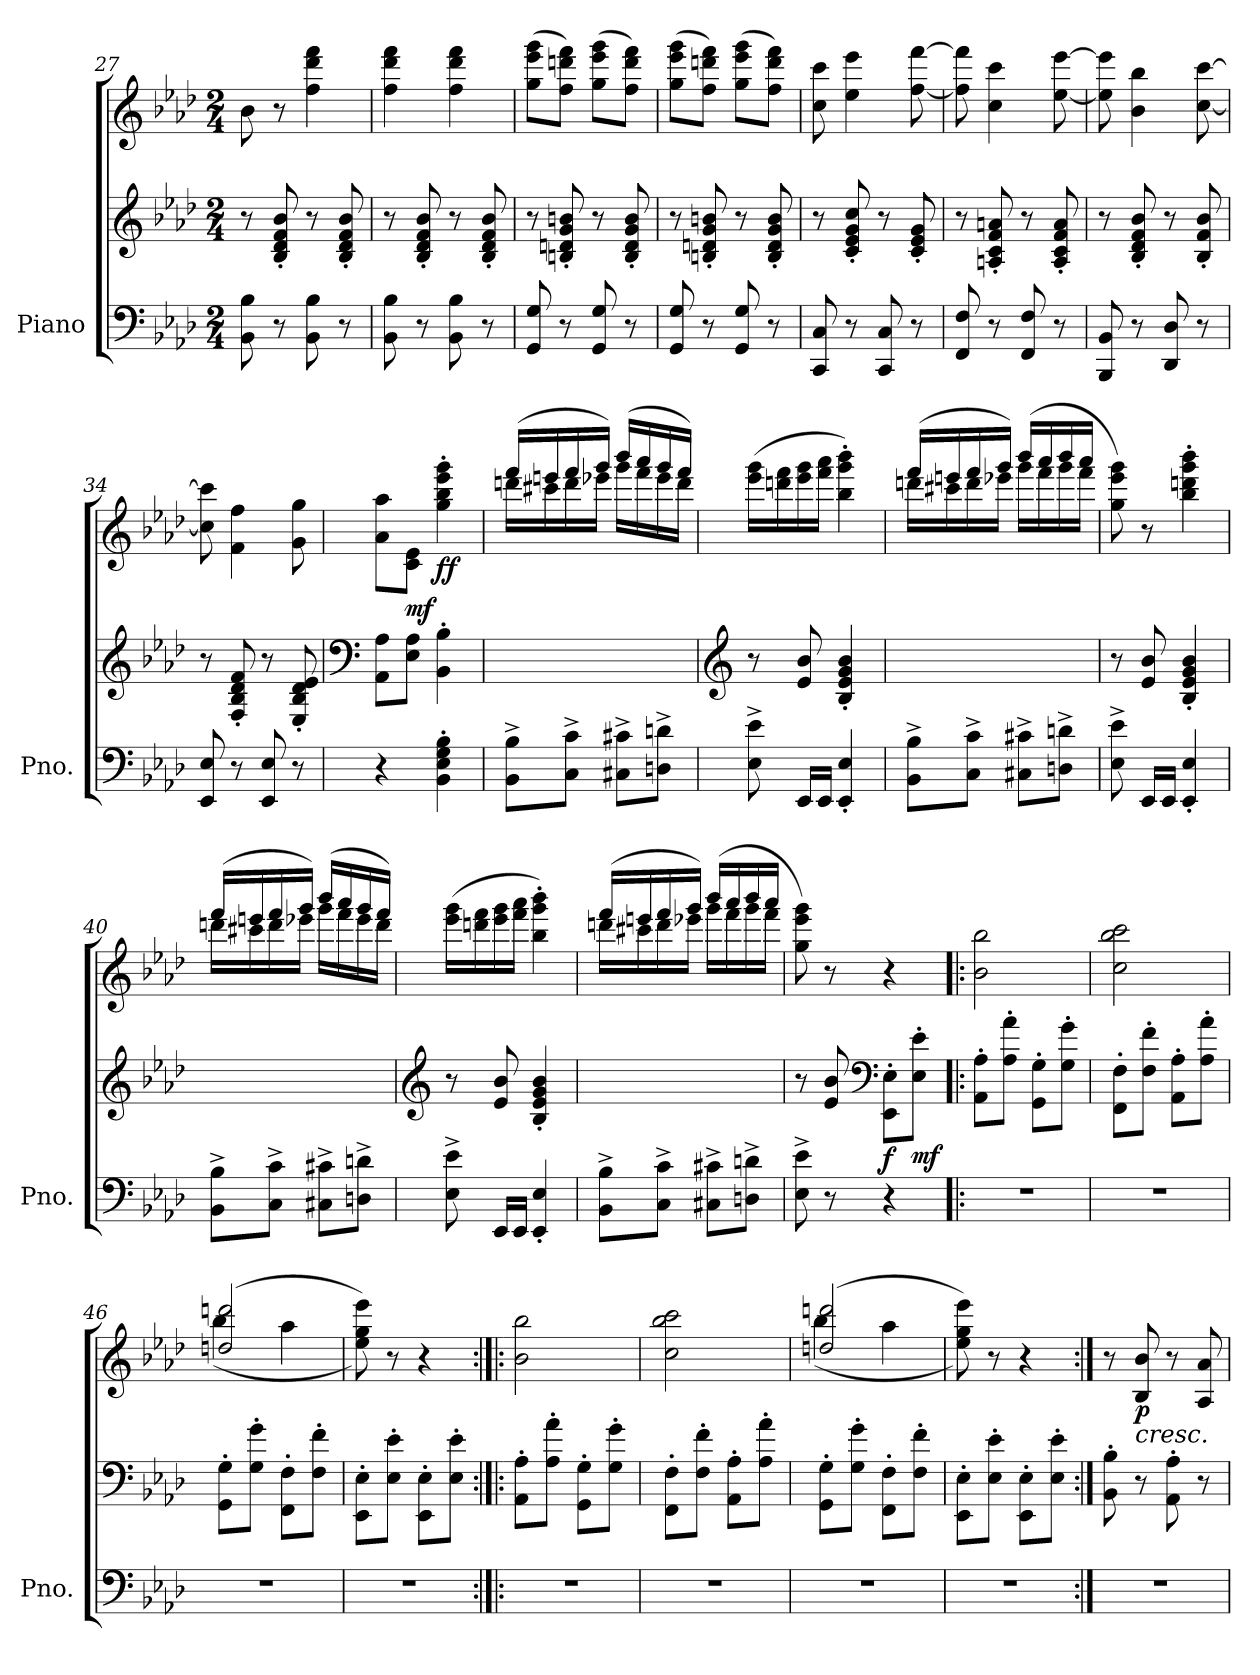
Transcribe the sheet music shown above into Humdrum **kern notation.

**kern	**kern	**kern	**dynam
*part1	*part1	*part1	*part1
*staff3	*staff2	*staff1	*staff1/2/3
*I"Piano	*	*	*
*I'Pno.	*	*	*
*clefF4	*clefG2	*clefG2	*
*k[b-e-a-d-]	*k[b-e-a-d-]	*k[b-e-a-d-]	*
*M2/4	*M2/4	*M2/4	*
=27	=27	=27	=27
!	!	!	!LO:DY:b=3
!	!	!	!LO:DY:n=1:b=2
8BB-\ 8B-\	8r	8b-\	mf mf
8r	8B-/' 8d-/' 8f/' 8b-/'	8r	.
8BB-\ 8B-\	8r	4ff\ 4ddd-\ 4fff\	.
8r	8B-/' 8d-/' 8f/' 8b-/'	.	.
=28	=28	=28	=28
8BB-\ 8B-\	8r	4ff\ 4ddd-\ 4fff\	.
8r	8B-/' 8d-/' 8f/' 8b-/'	.	.
8BB-\ 8B-\	8r	4ff\ 4ddd-\ 4fff\	.
8r	8B-/' 8d-/' 8f/' 8b-/'	.	.
=29	=29	=29	=29
8GG/ 8G/	8r	(>8gg\ 8eee-\ 8ggg\L	.
8r	8Bn/' 8dn/' 8g/' 8bn/'	8ff\ 8dddn\ 8fff\J)	.
8GG/ 8G/	8r	(>8gg\ 8eee-\ 8ggg\L	.
8r	8B/' 8d/' 8g/' 8b/'	8ff\ 8ddd\ 8fff\J)	.
=30	=30	=30	=30
8GG/ 8G/	8r	(>8gg\ 8eee-\ 8ggg\L	.
8r	8Bn/' 8dn/' 8g/' 8bn/'	8ff\ 8dddn\ 8fff\J)	.
8GG/ 8G/	8r	(>8gg\ 8eee-\ 8ggg\L	.
8r	8B/' 8d/' 8g/' 8b/'	8ff\ 8ddd\ 8fff\J)	.
!!LO:LB:g=z
=31	=31	=31	=31
8CC/ 8C/	8r	8cc\ 8ccc\	.
8r	8c/' 8e-/' 8g/' 8cc/'	4ee-\ 4eee-\	.
8CC/ 8C/	8r	.	.
8r	8c/' 8e-/' 8g/'	[8ff\ [8fff\	.
=32	=32	=32	=32
8FF/ 8F/	8r	8ff\] 8fff\]	.
8r	8An/' 8c/' 8f/' 8an/'	4cc\ 4ccc\	.
8FF/ 8F/	8r	.	.
8r	8A/' 8c/' 8f/' 8a/'	[8ee-\ [8eee-\	.
=33	=33	=33	=33
8BBB-/ 8BB-/	8r	8ee-\] 8eee-\]	.
8r	8B-/' 8d-/' 8f/' 8b-/'	4b-\ 4bb-\	.
8DD-/ 8D-/	8r	.	.
8r	8B-/' 8f/' 8b-/'	[8cc\ [8ccc\	.
=34	=34	=34	=34
8EE-/ 8E-/	8r	8cc\] 8ccc\]	.
8r	8F/' 8B-/' 8d-/' 8f/'	4f\ 4ff\	.
8EE-/ 8E-/	8r	.	.
8r	8E-/' 8B-/' 8d-/' 8e-/'	8g\ 8gg\	.
=35	=35	=35	=35
*	*clefF4	*	*
4r	8AA-\ 8A-\L	8a-\ 8aa-\L	.
!	!	!	!LO:DY:b
.	8E-\ 8A-\J	8c\ 8e-\J	mf
!	!	!	!LO:DY:b
4BB-\' 4E-\' 4G\' 4B-\'	4BB-\' 4B-\'	4gg\' 4bb-\' 4eee-\' 4ggg\'	ff
=36	=36	=36	=36
*	*	*^	*
8BB-\^ 8B-\^L	2ryy	(>16fff/LL	16dddn\LL	.
.	.	16eeen/	16ccc#X\	.
8C\^ 8c\^J	.	16fff/	16ddd\	.
.	.	16ggg/JJ)	16eee-\JJ	.
8C#X\^ 8c#X\^L	.	(>16bbb-/LL	16ggg\LL	.
.	.	16aaa-/	16fff\	.
8Dn\^ 8dn\^J	.	16ggg/	16eee-\	.
.	.	16fff/JJ)	16ddd\JJ	.
*	*	*v	*v	*
=37	=37	=37	=37
*	*clefG2	*	*
8E-\^ 8e-\^	8r	(>16eee-\ 16ggg\LL	.
.	.	16dddn\ 16fff\	.
16EE-/LL	8e-/ 8b-/	16eee-\ 16ggg\	.
16EE-/JJ	.	16fff\ 16aaa-\JJ	.
4EE-/' 4E-/'	4B-/' 4e-/' 4g/' 4b-/'	4bb-\' 4ggg\' 4bbb-\')	.
=38	=38	=38	=38
*	*	*^	*
8BB-\^ 8B-\^L	2ryy	(>16fff/LL	16dddn\LL	.
.	.	16eeen/	16ccc#X\	.
8C\^ 8c\^J	.	16fff/	16ddd\	.
.	.	16ggg/JJ)	16eee-\JJ	.
8C#X\^ 8c#X\^L	.	(>16bbb-/LL	16ggg\LL	.
.	.	16aaa-/	16fff\	.
8Dn\^ 8dn\^J	.	16bbb-/	16ggg\	.
.	.	16aaa-/JJ	16fff\JJ	.
*	*	*v	*v	*
!!LO:LB:g=z
=39	=39	=39	=39
8E-\^ 8e-\^	8r	8gg\ 8eee-\ 8ggg\)	.
16EE-/LL	8e-/ 8b-/	8r	.
16EE-/JJ	.	.	.
4EE-/' 4E-/'	4B-/' 4e-/' 4g/' 4b-/'	4bb-\' 4dddn\' 4ggg\' 4bbb-\'	.
=40	=40	=40	=40
*	*	*^	*
8BB-\^ 8B-\^L	2ryy	(>16fff/LL	16dddn\LL	.
.	.	16eeen/	16ccc#X\	.
8C\^ 8c\^J	.	16fff/	16ddd\	.
.	.	16ggg/JJ)	16eee-\JJ	.
8C#X\^ 8c#X\^L	.	(>16bbb-/LL	16ggg\LL	.
.	.	16aaa-/	16fff\	.
8Dn\^ 8dn\^J	.	16ggg/	16eee-\	.
.	.	16fff/JJ)	16ddd\JJ	.
*	*	*v	*v	*
=41	=41	=41	=41
*	*clefG2	*	*
8E-\^ 8e-\^	8r	(>16eee-\ 16ggg\LL	.
.	.	16dddn\ 16fff\	.
16EE-/LL	8e-/ 8b-/	16eee-\ 16ggg\	.
16EE-/JJ	.	16fff\ 16aaa-\JJ	.
4EE-/' 4E-/'	4B-/' 4e-/' 4g/' 4b-/'	4bb-\' 4ggg\' 4bbb-\')	.
=42	=42	=42	=42
*	*	*^	*
8BB-\^ 8B-\^L	2ryy	(>16fff/LL	16dddn\LL	.
.	.	16eeen/	16ccc#X\	.
8C\^ 8c\^J	.	16fff/	16ddd\	.
.	.	16ggg/JJ)	16eee-\JJ	.
8C#X\^ 8c#X\^L	.	(>16bbb-/LL	16ggg\LL	.
.	.	16aaa-/	16fff\	.
8Dn\^ 8dn\^J	.	16bbb-/	16ggg\	.
.	.	16aaa-/JJ	16fff\JJ	.
*	*	*v	*v	*
=43	=43	=43	=43
8E-\^ 8e-\^	8r	8gg\ 8eee-\ 8ggg\)	.
8r	8e-/ 8b-/	8r	.
*	*clefF4	*	*
!	!	!	!LO:DY:b=2
4r	8EE-\' 8E-\'L	4r	f
!	!	!	!LO:DY:b=2
.	8E-\' 8e-\'J	.	mf
=44!|:	=44!|:	=44!|:	=44!|:
!	!	!	!LO:DY:b=2
!	!	!	!LO:DY:n=1:b
2r	8AA-\' 8A-\'L	2b-\ 2bb-\	p mf
.	8A-\' 8a-\'J	.	.
.	8GG\' 8G\'L	.	.
.	8G\' 8g\'J	.	.
=45	=45	=45	=45
2r	8FF\' 8F\'L	2cc\ 2bb-\ 2ccc\	.
.	8F\' 8f\'J	.	.
.	8AA-\' 8A-\'L	.	.
.	8A-\' 8a-\'J	.	.
=46	=46	=46	=46
*	*	*^	*
2r	8GG\' 8G\'L	(>2ddn/ 2dddn/	(<4bb-\	.
.	8G\' 8g\'J	.	.	.
.	8FF\' 8F\'L	.	4aa-\	.
.	8F\' 8f\'J	.	.	.
*	*	*v	*v	*
!!LO:PB:g=z
=47	=47	=47	=47
2r	8EE-\' 8E-\'L	8ee-\ 8gg\ 8eee-\))	.
.	8E-\' 8e-\'J	8r	.
.	8EE-\' 8E-\'L	4r	.
.	8E-\' 8e-\'J	.	.
=48:|!|:	=48:|!|:	=48:|!|:	=48:|!|:
!	!	!	!LO:DY:b=2
!	!	!	!LO:DY:n=1:b
2r	8AA-\' 8A-\'L	2b-\ 2bb-\	pp mp
.	8A-\' 8a-\'J	.	.
.	8GG\' 8G\'L	.	.
.	8G\' 8g\'J	.	.
=49	=49	=49	=49
2r	8FF\' 8F\'L	2cc\ 2bb-\ 2ccc\	.
.	8F\' 8f\'J	.	.
.	8AA-\' 8A-\'L	.	.
.	8A-\' 8a-\'J	.	.
=50	=50	=50	=50
*	*	*^	*
2r	8GG\' 8G\'L	(>2ddn/ 2dddn/	(<4bb-\	.
.	8G\' 8g\'J	.	.	.
.	8FF\' 8F\'L	.	4aa-\	.
.	8F\' 8f\'J	.	.	.
*	*	*v	*v	*
=51	=51	=51	=51
2r	8EE-\' 8E-\'L	8ee-\ 8gg\ 8eee-\))	.
.	8E-\' 8e-\'J	8r	.
.	8EE-\' 8E-\'L	4r	.
.	8E-\' 8e-\'J	.	.
=52:|!	=52:|!	=52:|!	=52:|!
2r	8BB-\' 8B-\'	8r	.
!	!	!LO:TX:b:i:t=cresc.	!
!	!	!	!LO:DY:b
.	8r	8B-/ 8b-/	p
.	8AA-\' 8A-\'	8r	.
.	8r	8A-/ 8a-/	.
=	=	=	=
*-	*-	*-	*-
